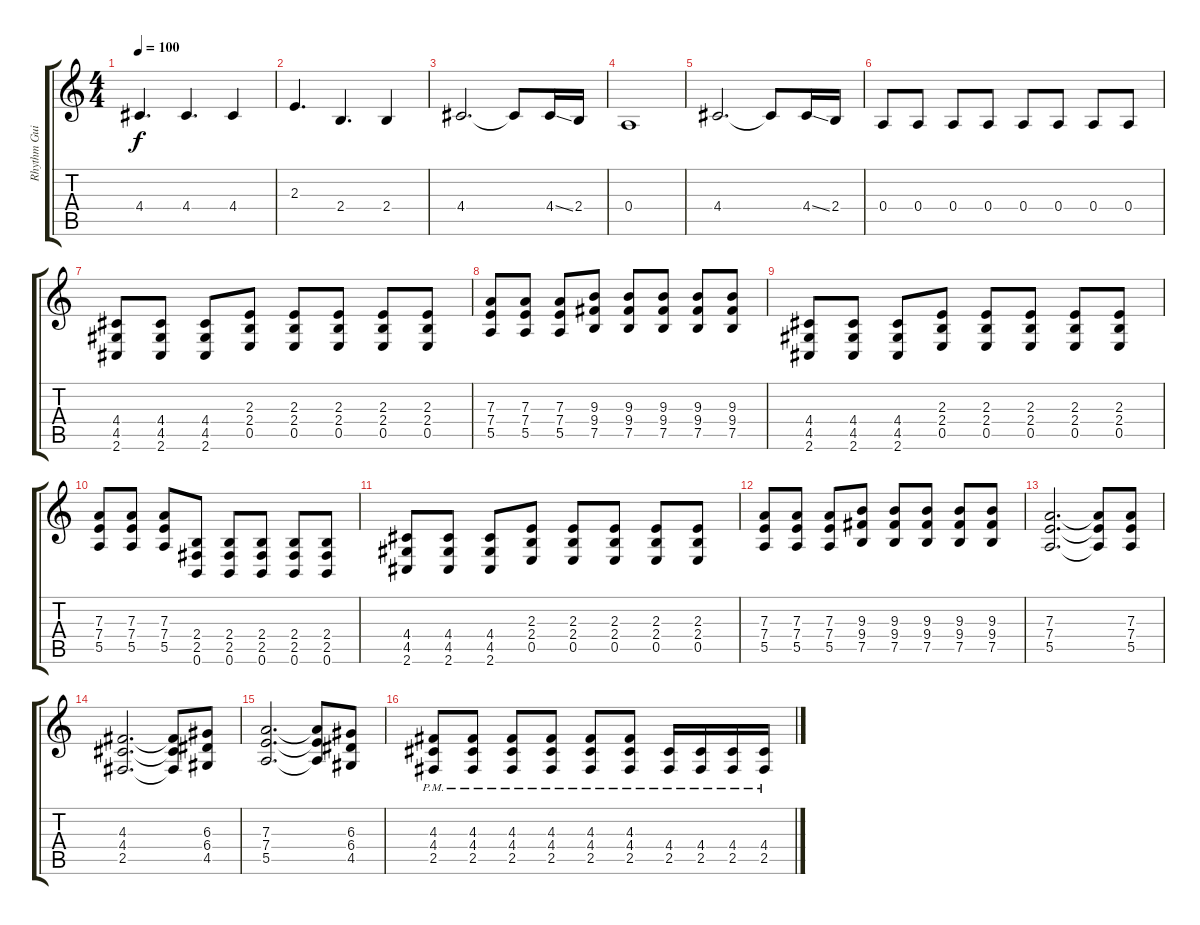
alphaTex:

\track ("Rhythm Guitar 2" "Rhythm Gui") {instrument distortionguitar}
\staff {score tabs}
\tuning (B3 Gb3 D3 A2 E2 B1) {hide}
\ts (4 4)
\tempo 100
\clef g2
\ks c
4.4.4{d dy f} 4.4.4{d} 4.4.4 |
2.3.4{d} 2.4.4{d} 2.4.4 |
4.4.2{d} 4.4{t}.8 4.4{ss}.16 2.4.16 |
0.4.1 |
4.4.2{d} 4.4{t}.8 4.4{ss}.16 2.4.16 |
0.4.8{volume 9 balance 10} 0.4.8{volume 16} 0.4.8 0.4.8 0.4.8 0.4.8 0.4.8 0.4.8 |
(4.4 4.5 2.6).8 (4.4 4.5 2.6).8 (4.4 4.5 2.6).8 (2.3 2.4 0.5).8 (2.3 2.4 0.5).8 (2.3 2.4 0.5).8 (2.3 2.4 0.5).8 (2.3 2.4 0.5).8 |
(7.3 7.4 5.5).8 (7.3 7.4 5.5).8 (7.3 7.4 5.5).8 (9.3 9.4 7.5).8 (9.3 9.4 7.5).8 (9.3 9.4 7.5).8 (9.3 9.4 7.5).8 (9.3 9.4 7.5).8 |
(4.4 4.5 2.6).8 (4.4 4.5 2.6).8 (4.4 4.5 2.6).8 (2.3 2.4 0.5).8 (2.3 2.4 0.5).8 (2.3 2.4 0.5).8 (2.3 2.4 0.5).8 (2.3 2.4 0.5).8 |
(7.3 7.4 5.5).8 (7.3 7.4 5.5).8 (7.3 7.4 5.5).8 (2.4 2.5 0.6).8 (2.4 2.5 0.6).8 (2.4 2.5 0.6).8 (2.4 2.5 0.6).8 (2.4 2.5 0.6).8 |
(4.4 4.5 2.6).8 (4.4 4.5 2.6).8 (4.4 4.5 2.6).8 (2.3 2.4 0.5).8 (2.3 2.4 0.5).8 (2.3 2.4 0.5).8 (2.3 2.4 0.5).8 (2.3 2.4 0.5).8 |
(7.3 7.4 5.5).8 (7.3 7.4 5.5).8 (7.3 7.4 5.5).8 (9.3 9.4 7.5).8 (9.3 9.4 7.5).8 (9.3 9.4 7.5).8 (9.3 9.4 7.5).8 (9.3 9.4 7.5).8 |
(7.3 7.4 5.5).2{d} (7.3{t} 7.4{t} 5.5{t}).8 (7.3 7.4 5.5).8 |
(4.3 4.4 2.5).2{d} (4.3{t} 4.4{t} 2.5{t}).8 (6.3 6.4 4.5).8 |
(7.3 7.4 5.5).2{d} (7.3{t} 7.4{t} 5.5{t}).8 (6.3 6.4 4.5).8 |
(4.3{pm} 4.4{pm} 2.5{pm}).8 (4.3{pm} 4.4{pm} 2.5{pm}).8 (4.3{pm} 4.4{pm} 2.5{pm}).8 (4.3{pm} 4.4{pm} 2.5{pm}).8 (4.3{pm} 4.4{pm} 2.5{pm}).8 (4.3{pm} 4.4{pm} 2.5{pm}).8 (4.4{pm} 2.5{pm}).16 (4.4{pm} 2.5{pm}).16 (4.4{pm} 2.5{pm}).16 (4.4{pm} 2.5{pm}).16
